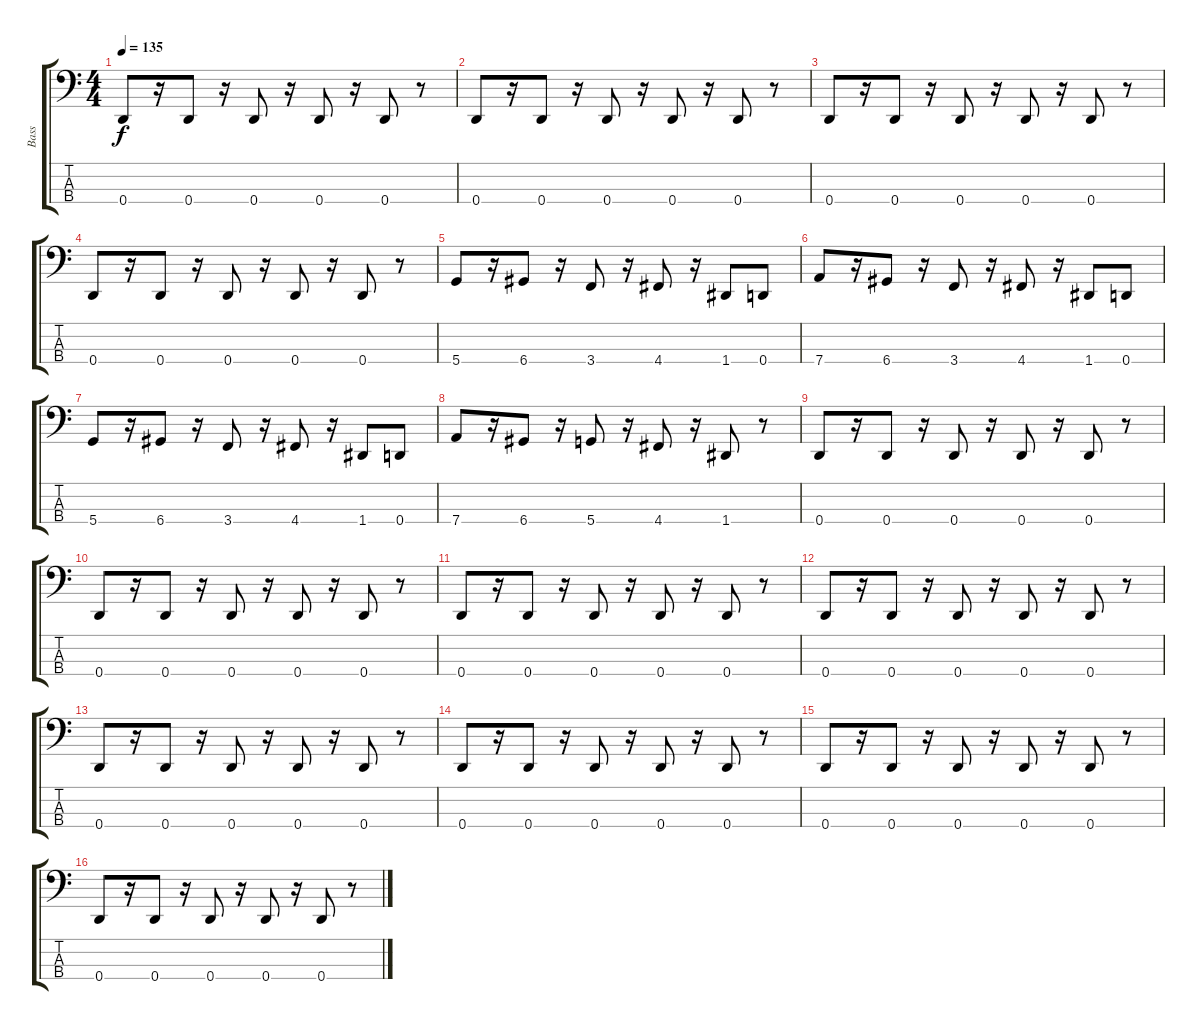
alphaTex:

\track ("Bass" "Bass") {instrument electricbasspick}
\staff {score tabs}
\tuning (G2 D2 A1 D1) {hide}
\ts (4 4)
\tempo 135
\clef f4
\ks c
0.4.8{dy f} r.16 0.4.8 r.16 0.4.8 r.16 0.4.8 r.16 0.4.8 r.8 |
0.4.8 r.16 0.4.8 r.16 0.4.8 r.16 0.4.8 r.16 0.4.8 r.8 |
0.4.8 r.16 0.4.8 r.16 0.4.8 r.16 0.4.8 r.16 0.4.8 r.8 |
0.4.8 r.16 0.4.8 r.16 0.4.8 r.16 0.4.8 r.16 0.4.8 r.8 |
5.4.8 r.16 6.4.8 r.16 3.4.8 r.16 4.4.8 r.16 1.4.8 0.4.8 |
7.4.8 r.16 6.4.8 r.16 3.4.8 r.16 4.4.8 r.16 1.4.8 0.4.8 |
5.4.8 r.16 6.4.8 r.16 3.4.8 r.16 4.4.8 r.16 1.4.8 0.4.8 |
7.4.8 r.16 6.4.8 r.16 5.4.8 r.16 4.4.8 r.16 1.4.8 r.8 |
0.4.8 r.16 0.4.8 r.16 0.4.8 r.16 0.4.8 r.16 0.4.8 r.8 |
0.4.8 r.16 0.4.8 r.16 0.4.8 r.16 0.4.8 r.16 0.4.8 r.8 |
0.4.8 r.16 0.4.8 r.16 0.4.8 r.16 0.4.8 r.16 0.4.8 r.8 |
0.4.8 r.16 0.4.8 r.16 0.4.8 r.16 0.4.8 r.16 0.4.8 r.8 |
0.4.8 r.16 0.4.8 r.16 0.4.8 r.16 0.4.8 r.16 0.4.8 r.8 |
0.4.8 r.16 0.4.8 r.16 0.4.8 r.16 0.4.8 r.16 0.4.8 r.8 |
0.4.8 r.16 0.4.8 r.16 0.4.8 r.16 0.4.8 r.16 0.4.8 r.8 |
0.4.8 r.16 0.4.8 r.16 0.4.8 r.16 0.4.8 r.16 0.4.8 r.8
